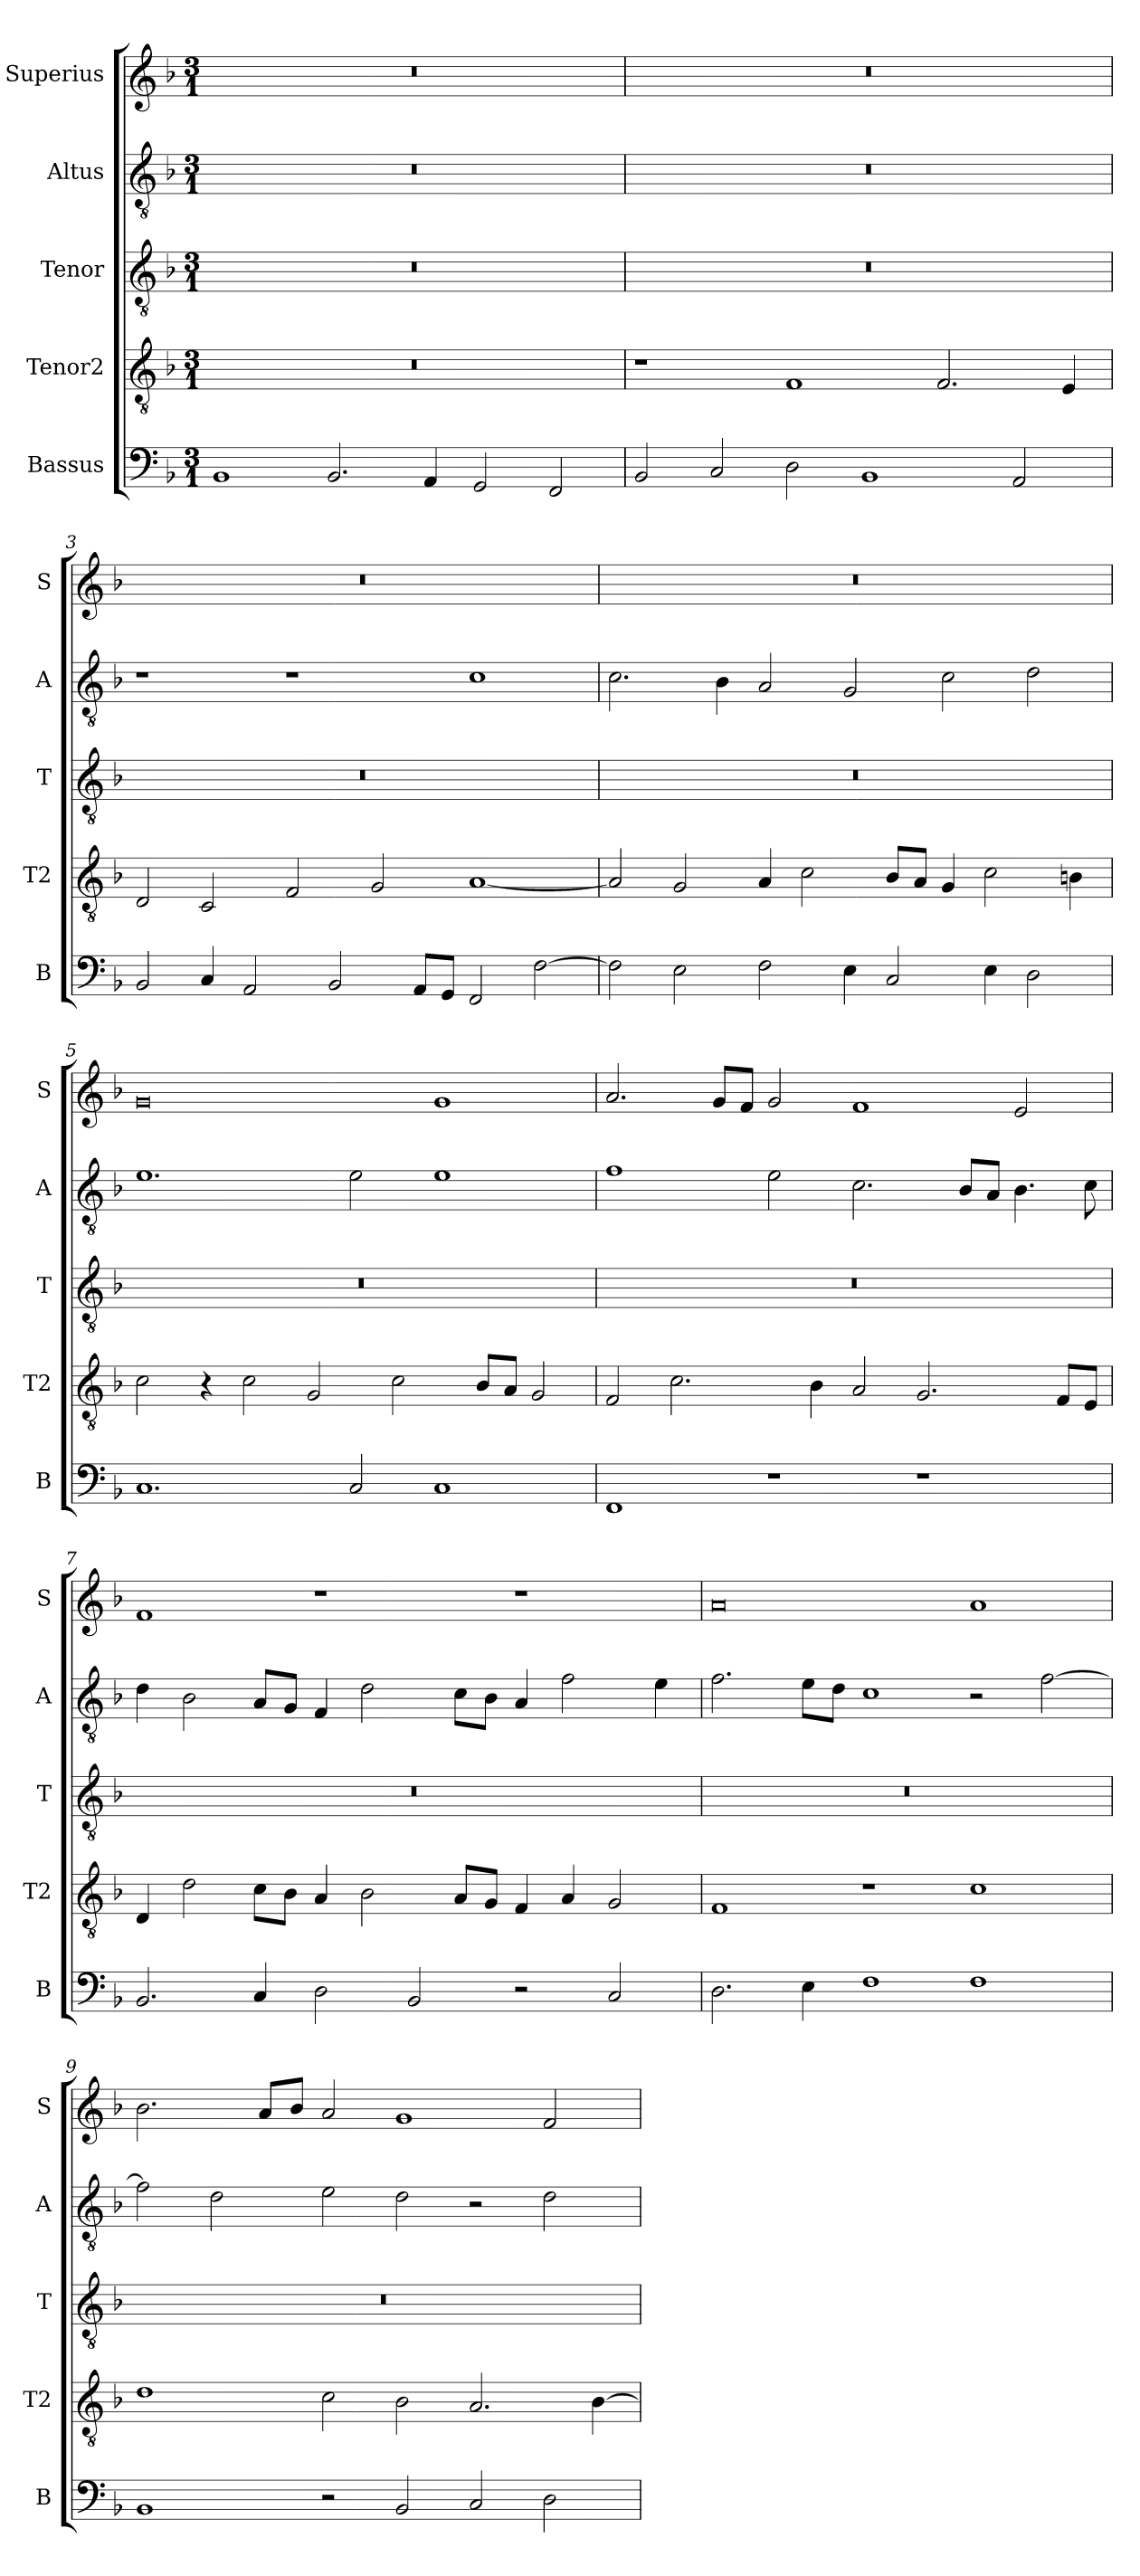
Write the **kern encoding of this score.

**kern	**kern	**kern	**kern	**kern
*part5	*part4	*part3	*part2	*part1
*staff5	*staff4	*staff3	*staff2	*staff1
*I"Bassus	*I"Tenor2	*I"Tenor	*I"Altus	*I"Superius
*I'B	*I'T2	*I'T	*I'A	*I'S
*clefF4	*clefGv2	*clefGv2	*clefGv2	*clefG2
*k[b-]	*k[b-]	*k[b-]	*k[b-]	*k[b-]
*M3/1	*M3/1	*M3/1	*M3/1	*M3/1
=1	=1	=1	=1	=1
1BB-	0.r	0.r	0.r	0.r
2.BB-/	.	.	.	.
4AA/	.	.	.	.
2GG/	.	.	.	.
2FF/	.	.	.	.
=2	=2	=2	=2	=2
2BB-/	1r	0.r	0.r	0.r
2C/	.	.	.	.
2D\	1F	.	.	.
1BB-	.	.	.	.
.	2.F/	.	.	.
2AA/	.	.	.	.
.	4E/	.	.	.
=3	=3	=3	=3	=3
2BB-/	2D/	0.r	1r	0.r
4C/	2C/	.	.	.
2AA/	.	.	.	.
.	2F/	.	1r	.
2BB-/	.	.	.	.
.	2G/	.	.	.
8AA/L	.	.	.	.
8GG/J	.	.	.	.
2FF/	[1A	.	1c	.
[2F\	.	.	.	.
=4	=4	=4	=4	=4
2F\]	2A/]	0.r	2.c\	0.r
2E\	2G/	.	.	.
.	.	.	4B-\	.
2F\	4A/	.	2A/	.
.	2c\	.	.	.
4E\	.	.	2G/	.
2C/	8B-/L	.	.	.
.	8A/J	.	.	.
.	4G/	.	2c\	.
4E\	2c\	.	.	.
2D\	.	.	2d\	.
.	4Bn\	.	.	.
=5	=5	=5	=5	=5
1.C	2c\	0.r	1.e	0g
.	4r	.	.	.
.	2c\	.	.	.
.	2G/	.	.	.
2C/	.	.	2e\	.
.	2c\	.	.	.
1C	.	.	1e	1g
.	8B-/L	.	.	.
.	8A/J	.	.	.
.	2G/	.	.	.
=6	=6	=6	=6	=6
1FF	2F/	0.r	1f	2.a/
.	2.c\	.	.	.
.	.	.	.	8g/L
.	.	.	.	8f/J
1r	.	.	2e\	2g/
.	4B-\	.	.	.
.	2A/	.	2.c\	1f
1r	2.G/	.	.	.
.	.	.	8B-/L	.
.	.	.	8A/J	.
.	.	.	4.B-\	2e/
.	8F/L	.	.	.
.	8E/J	.	8c\	.
=7	=7	=7	=7	=7
2.BB-/	4D/	0.r	4d\	1f
.	2d\	.	2B-\	.
4C/	8c\L	.	8A/L	.
.	8B-\J	.	8G/J	.
2D\	4A/	.	4F/	1r
.	2B-\	.	2d\	.
2BB-/	.	.	.	.
.	8A/L	.	8c\L	.
.	8G/J	.	8B-\J	.
2r	4F/	.	4A/	1r
.	4A/	.	2f\	.
2C/	2G/	.	.	.
.	.	.	4e\	.
=8	=8	=8	=8	=8
2.D\	1F	0.r	2.f\	0a
4E\	.	.	8e\L	.
.	.	.	8d\J	.
1F	1r	.	1c	.
1F	1c	.	2r	1a
.	.	.	[2f\	.
=9	=9	=9	=9	=9
1BB-	1d	0.r	2f\]	2.b-\
.	.	.	2d\	.
.	.	.	.	8a/L
.	.	.	.	8b-/J
2r	2c\	.	2e\	2a/
2BB-/	2B-\	.	2d\	1g
2C/	2.A/	.	2r	.
2D\	.	.	2d\	2f/
.	[4B-\	.	.	.
=	=	=	=	=
*-	*-	*-	*-	*-
